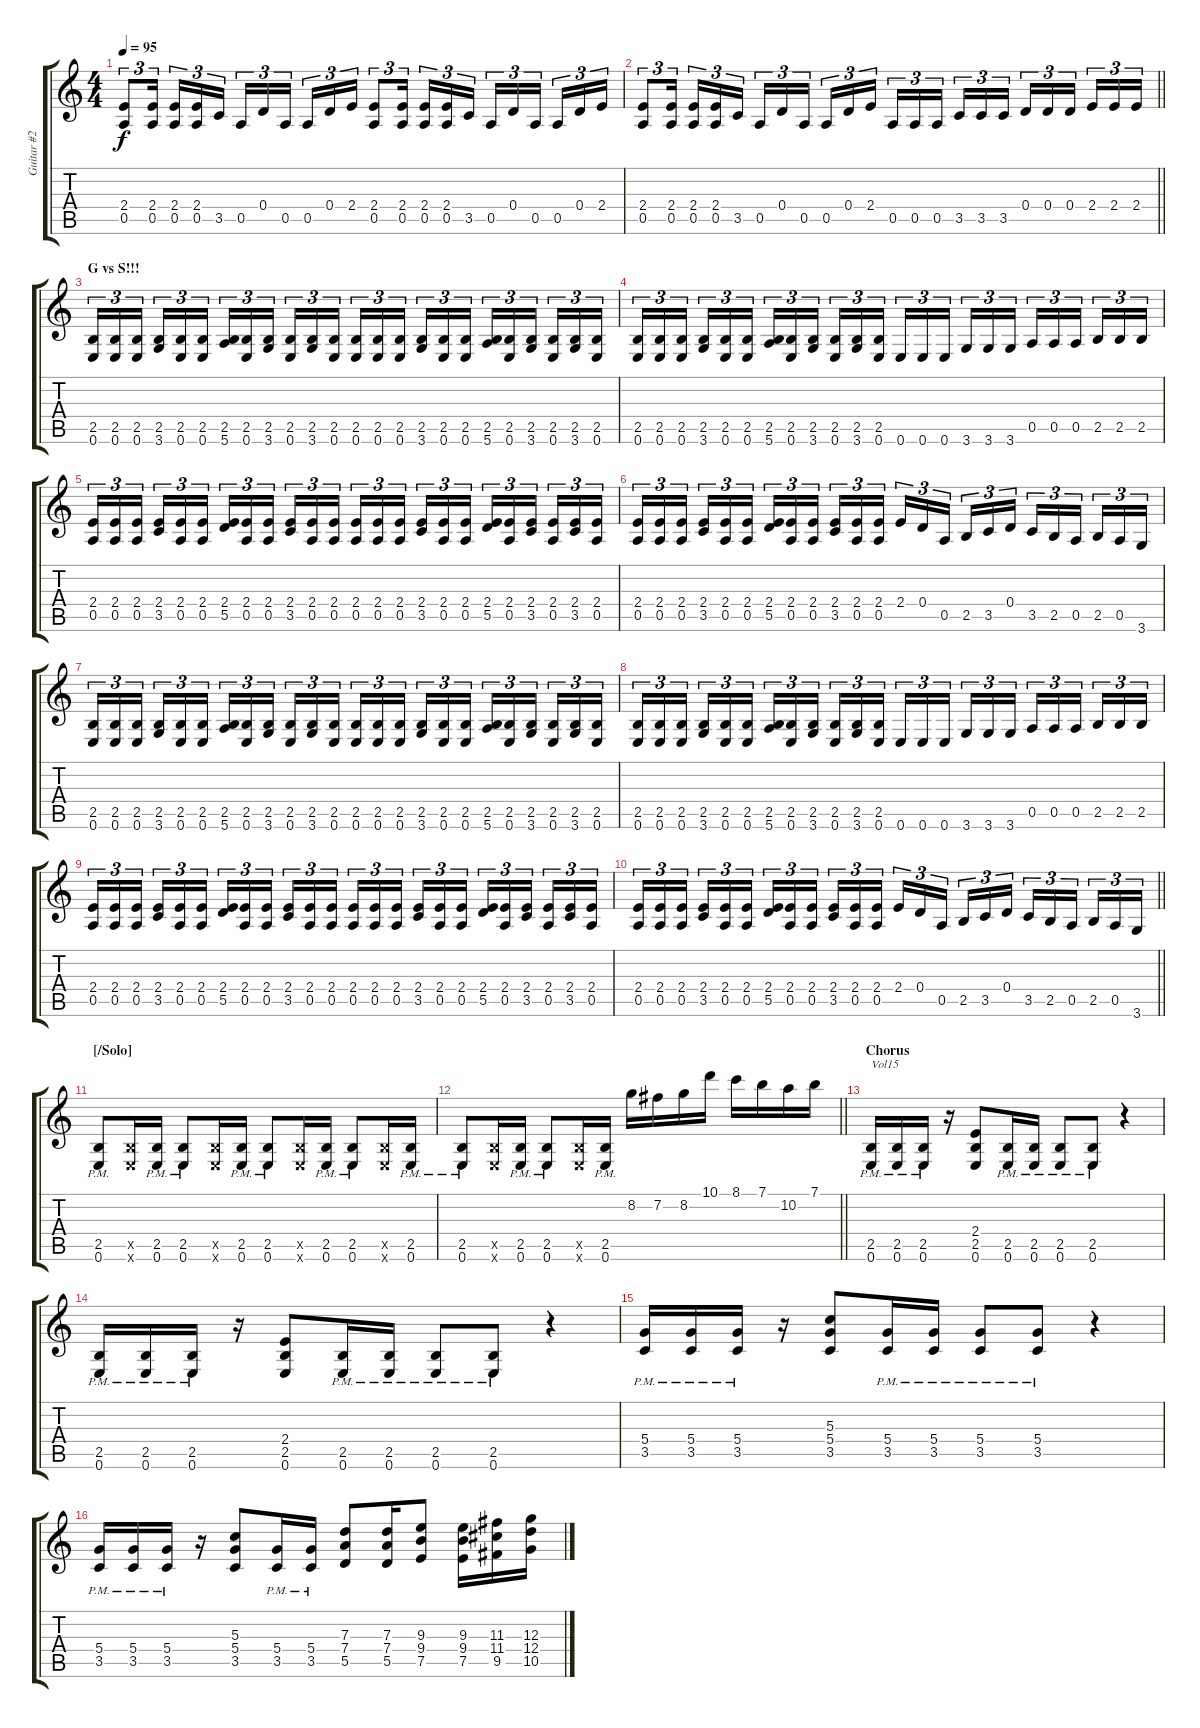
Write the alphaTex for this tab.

\track ("Guitar #2" "Guitar #2") {instrument distortionguitar}
\staff {score tabs}
\tuning (E4 B3 G3 D3 A2 E2) {hide}
\ts (4 4)
\tempo 95
\clef g2
\ks c
(2.4 0.5).8{tu (3 2) dy f} (2.4 0.5).16{tu (3 2) beam splitsecondary} (2.4 0.5).16{tu (3 2)} (2.4 0.5).16{tu (3 2)} 3.5.16{tu (3 2)} 0.5.16{tu (3 2)} 0.4.16{tu (3 2)} 0.5.16{tu (3 2) beam splitsecondary} 0.5.16{tu (3 2)} 0.4.16{tu (3 2)} 2.4.16{tu (3 2)} (2.4 0.5).8{tu (3 2)} (2.4 0.5).16{tu (3 2) beam splitsecondary} (2.4 0.5).16{tu (3 2)} (2.4 0.5).16{tu (3 2)} 3.5.16{tu (3 2)} 0.5.16{tu (3 2)} 0.4.16{tu (3 2)} 0.5.16{tu (3 2) beam splitsecondary} 0.5.16{tu (3 2)} 0.4.16{tu (3 2)} 2.4.16{tu (3 2)} |
\barLineRight lightlight
(2.4 0.5).8{tu (3 2)} (2.4 0.5).16{tu (3 2) beam splitsecondary} (2.4 0.5).16{tu (3 2)} (2.4 0.5).16{tu (3 2)} 3.5.16{tu (3 2)} 0.5.16{tu (3 2)} 0.4.16{tu (3 2)} 0.5.16{tu (3 2) beam splitsecondary} 0.5.16{tu (3 2)} 0.4.16{tu (3 2)} 2.4.16{tu (3 2)} 0.5.16{tu (3 2)} 0.5.16{tu (3 2)} 0.5.16{tu (3 2) beam splitsecondary} 3.5.16{tu (3 2)} 3.5.16{tu (3 2)} 3.5.16{tu (3 2)} 0.4.16{tu (3 2)} 0.4.16{tu (3 2)} 0.4.16{tu (3 2) beam splitsecondary} 2.4.16{tu (3 2)} 2.4.16{tu (3 2)} 2.4.16{tu (3 2)} |
\section ("" "G vs S!!!")
(2.5 0.6).16{tu (3 2)} (2.5 0.6).16{tu (3 2)} (2.5 0.6).16{tu (3 2) beam splitsecondary} (2.5 3.6).16{tu (3 2)} (2.5 0.6).16{tu (3 2)} (2.5 0.6).16{tu (3 2)} (2.5 5.6).16{tu (3 2)} (2.5 0.6).16{tu (3 2)} (2.5 3.6).16{tu (3 2) beam splitsecondary} (2.5 0.6).16{tu (3 2)} (2.5 3.6).16{tu (3 2)} (2.5 0.6).16{tu (3 2)} (2.5 0.6).16{tu (3 2)} (2.5 0.6).16{tu (3 2)} (2.5 0.6).16{tu (3 2) beam splitsecondary} (2.5 3.6).16{tu (3 2)} (2.5 0.6).16{tu (3 2)} (2.5 0.6).16{tu (3 2)} (2.5 5.6).16{tu (3 2)} (2.5 0.6).16{tu (3 2)} (2.5 3.6).16{tu (3 2) beam splitsecondary} (2.5 0.6).16{tu (3 2)} (2.5 3.6).16{tu (3 2)} (2.5 0.6).16{tu (3 2)} |
(2.5 0.6).16{tu (3 2)} (2.5 0.6).16{tu (3 2)} (2.5 0.6).16{tu (3 2) beam splitsecondary} (2.5 3.6).16{tu (3 2)} (2.5 0.6).16{tu (3 2)} (2.5 0.6).16{tu (3 2)} (2.5 5.6).16{tu (3 2)} (2.5 0.6).16{tu (3 2)} (2.5 3.6).16{tu (3 2) beam splitsecondary} (2.5 0.6).16{tu (3 2)} (2.5 3.6).16{tu (3 2)} (2.5 0.6).16{tu (3 2)} 0.6.16{tu (3 2)} 0.6.16{tu (3 2)} 0.6.16{tu (3 2) beam splitsecondary} 3.6.16{tu (3 2)} 3.6.16{tu (3 2)} 3.6.16{tu (3 2)} 0.5.16{tu (3 2)} 0.5.16{tu (3 2)} 0.5.16{tu (3 2) beam splitsecondary} 2.5.16{tu (3 2)} 2.5.16{tu (3 2)} 2.5.16{tu (3 2)} |
(2.4 0.5).16{tu (3 2)} (2.4 0.5).16{tu (3 2)} (2.4 0.5).16{tu (3 2) beam splitsecondary} (2.4 3.5).16{tu (3 2)} (2.4 0.5).16{tu (3 2)} (2.4 0.5).16{tu (3 2)} (2.4 5.5).16{tu (3 2)} (2.4 0.5).16{tu (3 2)} (2.4 0.5).16{tu (3 2) beam splitsecondary} (2.4 3.5).16{tu (3 2)} (2.4 0.5).16{tu (3 2)} (2.4 0.5).16{tu (3 2)} (2.4 0.5).16{tu (3 2)} (2.4 0.5).16{tu (3 2)} (2.4 0.5).16{tu (3 2) beam splitsecondary} (2.4 3.5).16{tu (3 2)} (2.4 0.5).16{tu (3 2)} (2.4 0.5).16{tu (3 2)} (2.4 5.5).16{tu (3 2)} (2.4 0.5).16{tu (3 2)} (2.4 3.5).16{tu (3 2) beam splitsecondary} (2.4 0.5).16{tu (3 2)} (2.4 3.5).16{tu (3 2)} (2.4 0.5).16{tu (3 2)} |
(2.4 0.5).16{tu (3 2)} (2.4 0.5).16{tu (3 2)} (2.4 0.5).16{tu (3 2) beam splitsecondary} (2.4 3.5).16{tu (3 2)} (2.4 0.5).16{tu (3 2)} (2.4 0.5).16{tu (3 2)} (2.4 5.5).16{tu (3 2)} (2.4 0.5).16{tu (3 2)} (2.4 0.5).16{tu (3 2) beam splitsecondary} (2.4 3.5).16{tu (3 2)} (2.4 0.5).16{tu (3 2)} (2.4 0.5).16{tu (3 2)} 2.4.16{tu (3 2)} 0.4.16{tu (3 2)} 0.5.16{tu (3 2) beam splitsecondary} 2.5.16{tu (3 2)} 3.5.16{tu (3 2)} 0.4.16{tu (3 2)} 3.5.16{tu (3 2)} 2.5.16{tu (3 2)} 0.5.16{tu (3 2) beam splitsecondary} 2.5.16{tu (3 2)} 0.5.16{tu (3 2)} 3.6.16{tu (3 2)} |
(2.5 0.6).16{tu (3 2)} (2.5 0.6).16{tu (3 2)} (2.5 0.6).16{tu (3 2) beam splitsecondary} (2.5 3.6).16{tu (3 2)} (2.5 0.6).16{tu (3 2)} (2.5 0.6).16{tu (3 2)} (2.5 5.6).16{tu (3 2)} (2.5 0.6).16{tu (3 2)} (2.5 3.6).16{tu (3 2) beam splitsecondary} (2.5 0.6).16{tu (3 2)} (2.5 3.6).16{tu (3 2)} (2.5 0.6).16{tu (3 2)} (2.5 0.6).16{tu (3 2)} (2.5 0.6).16{tu (3 2)} (2.5 0.6).16{tu (3 2) beam splitsecondary} (2.5 3.6).16{tu (3 2)} (2.5 0.6).16{tu (3 2)} (2.5 0.6).16{tu (3 2)} (2.5 5.6).16{tu (3 2)} (2.5 0.6).16{tu (3 2)} (2.5 3.6).16{tu (3 2) beam splitsecondary} (2.5 0.6).16{tu (3 2)} (2.5 3.6).16{tu (3 2)} (2.5 0.6).16{tu (3 2)} |
(2.5 0.6).16{tu (3 2)} (2.5 0.6).16{tu (3 2)} (2.5 0.6).16{tu (3 2) beam splitsecondary} (2.5 3.6).16{tu (3 2)} (2.5 0.6).16{tu (3 2)} (2.5 0.6).16{tu (3 2)} (2.5 5.6).16{tu (3 2)} (2.5 0.6).16{tu (3 2)} (2.5 3.6).16{tu (3 2) beam splitsecondary} (2.5 0.6).16{tu (3 2)} (2.5 3.6).16{tu (3 2)} (2.5 0.6).16{tu (3 2)} 0.6.16{tu (3 2)} 0.6.16{tu (3 2)} 0.6.16{tu (3 2) beam splitsecondary} 3.6.16{tu (3 2)} 3.6.16{tu (3 2)} 3.6.16{tu (3 2)} 0.5.16{tu (3 2)} 0.5.16{tu (3 2)} 0.5.16{tu (3 2) beam splitsecondary} 2.5.16{tu (3 2)} 2.5.16{tu (3 2)} 2.5.16{tu (3 2)} |
(2.4 0.5).16{tu (3 2)} (2.4 0.5).16{tu (3 2)} (2.4 0.5).16{tu (3 2) beam splitsecondary} (2.4 3.5).16{tu (3 2)} (2.4 0.5).16{tu (3 2)} (2.4 0.5).16{tu (3 2)} (2.4 5.5).16{tu (3 2)} (2.4 0.5).16{tu (3 2)} (2.4 0.5).16{tu (3 2) beam splitsecondary} (2.4 3.5).16{tu (3 2)} (2.4 0.5).16{tu (3 2)} (2.4 0.5).16{tu (3 2)} (2.4 0.5).16{tu (3 2)} (2.4 0.5).16{tu (3 2)} (2.4 0.5).16{tu (3 2) beam splitsecondary} (2.4 3.5).16{tu (3 2)} (2.4 0.5).16{tu (3 2)} (2.4 0.5).16{tu (3 2)} (2.4 5.5).16{tu (3 2)} (2.4 0.5).16{tu (3 2)} (2.4 3.5).16{tu (3 2) beam splitsecondary} (2.4 0.5).16{tu (3 2)} (2.4 3.5).16{tu (3 2)} (2.4 0.5).16{tu (3 2)} |
\barLineRight lightlight
(2.4 0.5).16{tu (3 2)} (2.4 0.5).16{tu (3 2)} (2.4 0.5).16{tu (3 2) beam splitsecondary} (2.4 3.5).16{tu (3 2)} (2.4 0.5).16{tu (3 2)} (2.4 0.5).16{tu (3 2)} (2.4 5.5).16{tu (3 2)} (2.4 0.5).16{tu (3 2)} (2.4 0.5).16{tu (3 2) beam splitsecondary} (2.4 3.5).16{tu (3 2)} (2.4 0.5).16{tu (3 2)} (2.4 0.5).16{tu (3 2)} 2.4.16{tu (3 2)} 0.4.16{tu (3 2)} 0.5.16{tu (3 2) beam splitsecondary} 2.5.16{tu (3 2)} 3.5.16{tu (3 2)} 0.4.16{tu (3 2)} 3.5.16{tu (3 2)} 2.5.16{tu (3 2)} 0.5.16{tu (3 2) beam splitsecondary} 2.5.16{tu (3 2)} 0.5.16{tu (3 2)} 3.6.16{tu (3 2)} |
\section ("" "[/Solo]")
(2.5{pm} 0.6{pm}).8 (2.5{x} 0.6{x}).16 (2.5{pm} 0.6{pm}).16 (2.5{pm} 0.6{pm}).8 (2.5{x} 0.6{x}).16 (2.5{pm} 0.6{pm}).16 (2.5{pm} 0.6{pm}).8 (2.5{x} 0.6{x}).16 (2.5{pm} 0.6{pm}).16 (2.5{pm} 0.6{pm}).8 (2.5{x} 0.6{x}).16 (2.5{pm} 0.6{pm}).16 |
\barLineRight lightlight
(2.5{pm} 0.6{pm}).8 (2.5{x} 0.6{x}).16 (2.5{pm} 0.6{pm}).16 (2.5{pm} 0.6{pm}).8 (2.5{x} 0.6{x}).16 (2.5{pm} 0.6{pm}).16 8.2.16 7.2.16 8.2.16 10.1.16 8.1.16 7.1.16 10.2.16 7.1.16 |
\section ("" "Chorus")
(2.5{pm} 0.6{pm}).16{txt "Vol15" volume 15} (2.5{pm} 0.6{pm}).16 (2.5{pm} 0.6{pm}).16 r.16 (2.4 2.5 0.6).8 (2.5{pm} 0.6{pm}).16 (2.5{pm} 0.6{pm}).16 (2.5{pm} 0.6{pm}).8 (2.5{pm} 0.6{pm}).8 r.4 |
(2.5{pm} 0.6{pm}).16 (2.5{pm} 0.6{pm}).16 (2.5{pm} 0.6{pm}).16 r.16 (2.4 2.5 0.6).8 (2.5{pm} 0.6{pm}).16 (2.5{pm} 0.6{pm}).16 (2.5{pm} 0.6{pm}).8 (2.5{pm} 0.6{pm}).8 r.4 |
(5.4{pm} 3.5{pm}).16 (5.4{pm} 3.5{pm}).16 (5.4{pm} 3.5{pm}).16 r.16 (5.3 5.4 3.5).8 (5.4{pm} 3.5{pm}).16 (5.4{pm} 3.5{pm}).16 (5.4{pm} 3.5{pm}).8 (5.4{pm} 3.5{pm}).8 r.4 |
(5.4{pm} 3.5{pm}).16 (5.4{pm} 3.5{pm}).16 (5.4{pm} 3.5{pm}).16 r.16 (5.3 5.4 3.5).8 (5.4{pm} 3.5{pm}).16 (5.4{pm} 3.5{pm}).16 (7.3 7.4 5.5).8 (7.3 7.4 5.5).16 (9.3 9.4 7.5).8 (9.3 9.4 7.5).16 (11.3 11.4 9.5).16 (12.3 12.4 10.5).16
